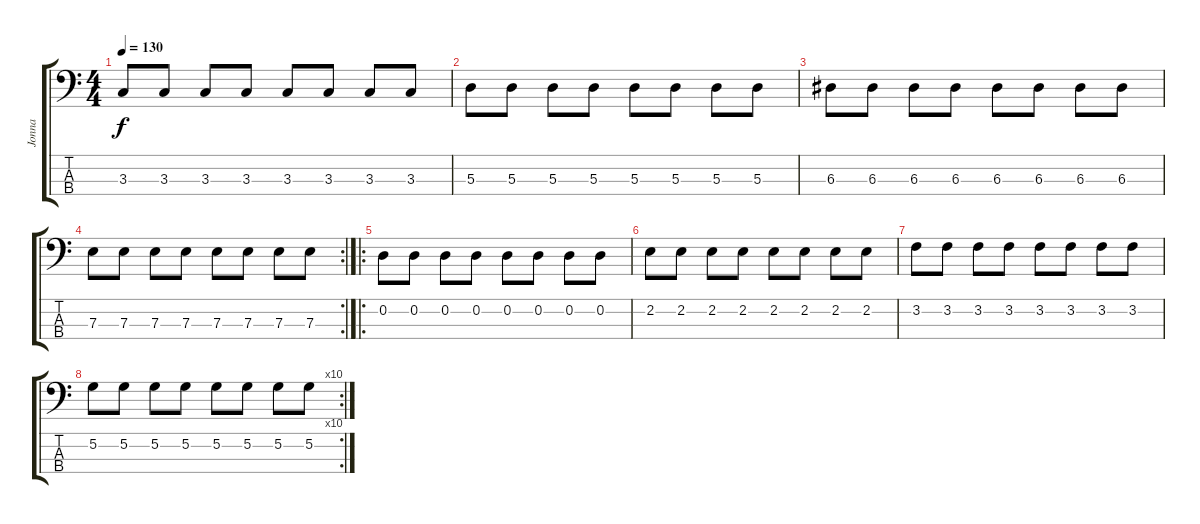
\track ("Jonna" "Jonna") {instrument electricbasspick}
\staff {score tabs}
\tuning (G2 D2 A1 E1) {hide}
\ts (4 4)
\tempo 130
\clef f4
\ks c
3.3.8{dy f} 3.3.8 3.3.8 3.3.8 3.3.8 3.3.8 3.3.8 3.3.8 |
5.3.8 5.3.8 5.3.8 5.3.8 5.3.8 5.3.8 5.3.8 5.3.8 |
6.3.8 6.3.8 6.3.8 6.3.8 6.3.8 6.3.8 6.3.8 6.3.8 |
\rc 2
7.3.8 7.3.8 7.3.8 7.3.8 7.3.8 7.3.8 7.3.8 7.3.8 |
\ro
0.2.8 0.2.8 0.2.8 0.2.8 0.2.8 0.2.8 0.2.8 0.2.8 |
2.2.8 2.2.8 2.2.8 2.2.8 2.2.8 2.2.8 2.2.8 2.2.8 |
3.2.8 3.2.8 3.2.8 3.2.8 3.2.8 3.2.8 3.2.8 3.2.8 |
\rc 10
5.2.8 5.2.8 5.2.8 5.2.8 5.2.8 5.2.8 5.2.8 5.2.8
